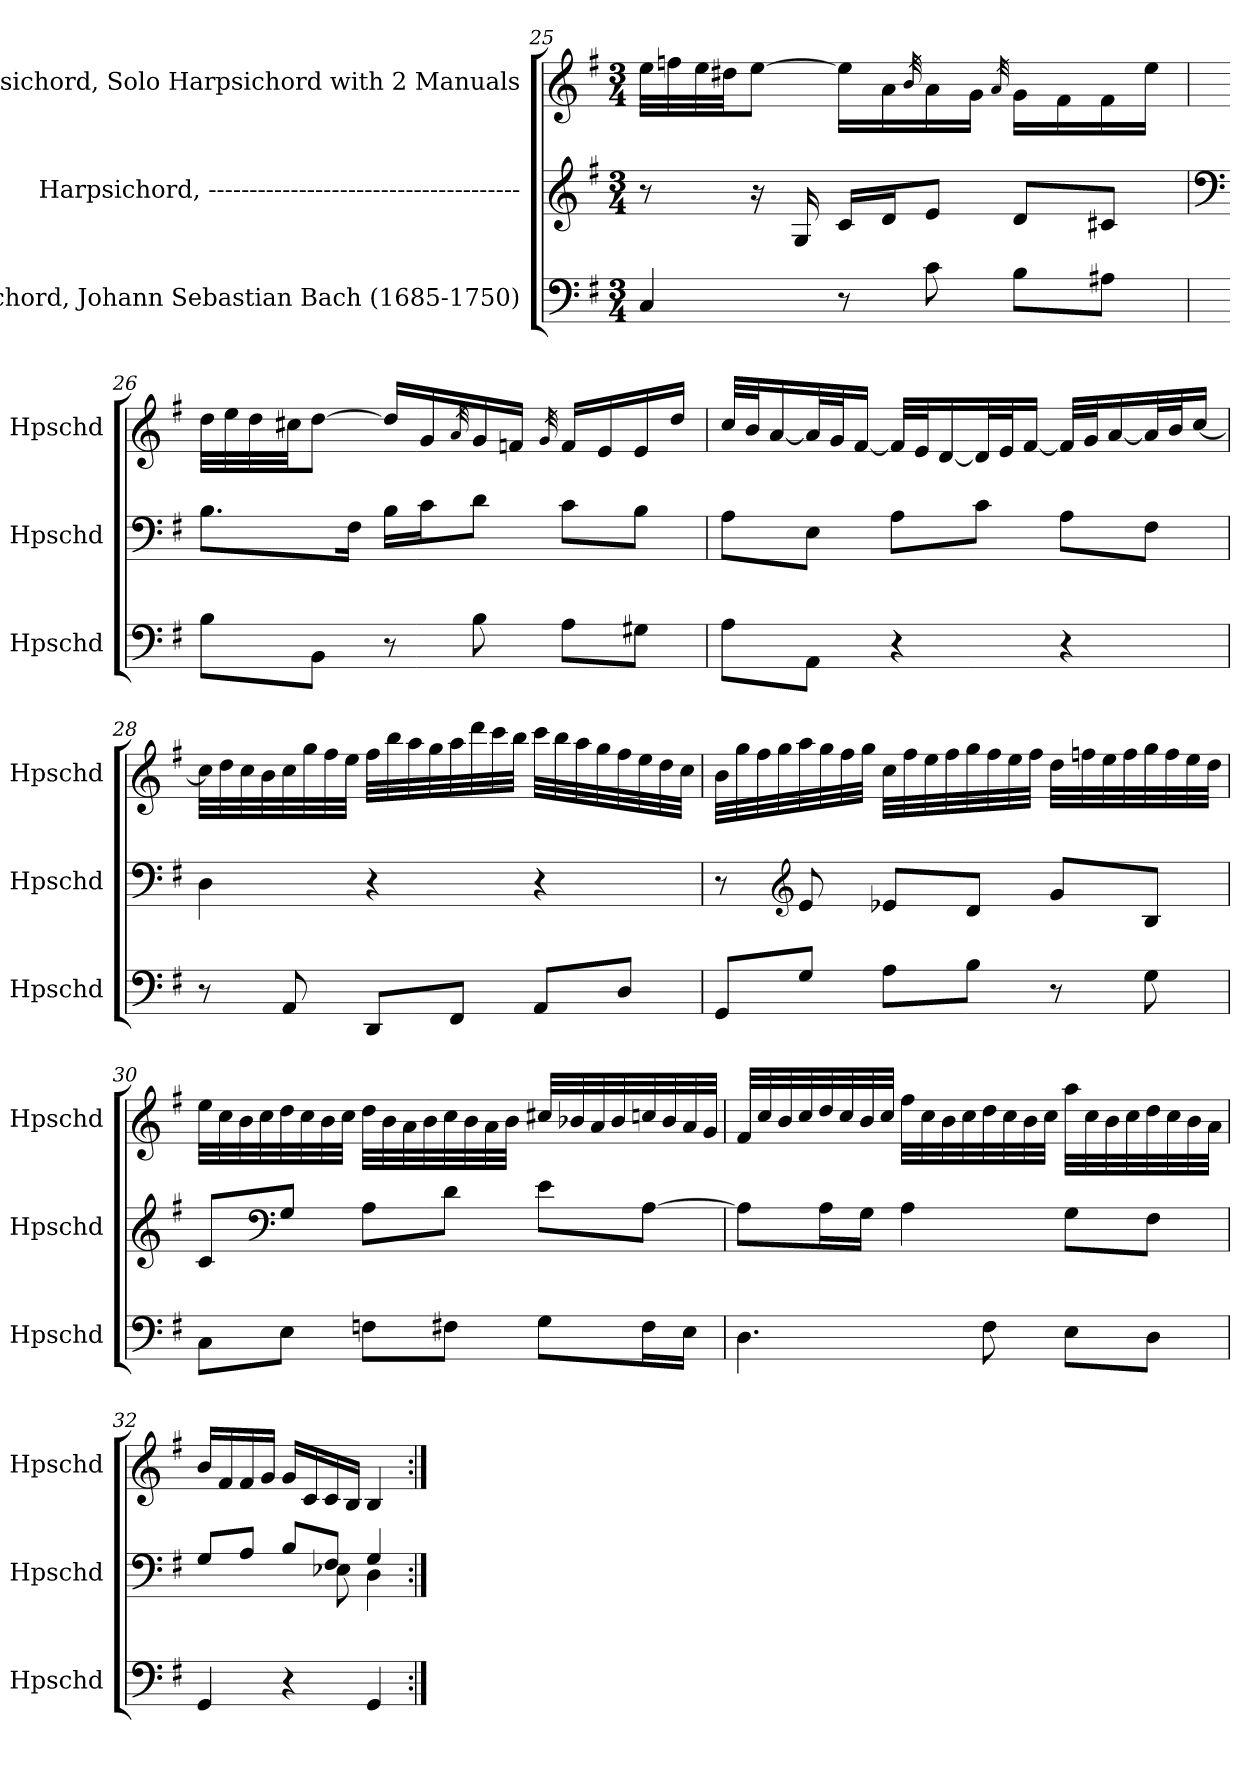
**kern	**kern	**kern
*part3	*part2	*part1
*staff3	*staff2	*staff1
*I"Harpsichord, Johann Sebastian Bach  (1685-1750)	*I"Harpsichord, --------------------------------------	*I"Harpsichord, Solo Harpsichord with 2 Manuals
*I'Hpschd	*I'Hpschd	*I'Hpschd
!!LO:LB:g=z
*clefF4	*clefG2	*clefG2
*k[f#]	*k[f#]	*k[f#]
*M3/4	*M3/4	*M3/4
=25	=25	=25
4C/	8r	32ee\LLL
.	.	32ffn\
.	.	32ee\
.	.	32dd#X\JJ
.	16r	[8ee\J
.	16G/	.
8r	16c/LL	16ee\LL]
.	16d/J	16a\
.	.	32qb/
8c\	8e/J	16a\
.	.	16g\JJ
.	.	32qa/
8B\L	8d/L	16g\LL
.	.	16f#\
8A#X\J	8c#X/J	16f#\
.	.	16ee\JJ
=26	=26	=26
*	*clefF4	*
8B\L	8.B\L	32dd\LLL
.	.	32ee\
.	.	32dd\
.	.	32cc#X\JJ
8BB\J	.	[8dd\J
.	16F#\Jk	.
8r	16B\LL	16dd/LL]
.	16c\J	16g/
.	.	32qa/
8B\	8d\J	16g/
.	.	16fn/JJ
.	.	32qg/
8A\L	8c\L	16f/LL
.	.	16e/
8G#X\J	8B\J	16e/
.	.	16dd/JJ
!!LO:LB:g=z
=27	=27	=27
8A\L	8A\L	32cc/LLL
.	.	32b/J
.	.	[16a/
8AA\J	8E\J	32a/L]
.	.	32g/J
.	.	[16f#/JJ
4r	8A\L	32f#/LLL]
.	.	32e/J
.	.	[16d/
.	8c\J	32d/L]
.	.	32e/J
.	.	[16f#/JJ
4r	8A\L	32f#/LLL]
.	.	32g/J
.	.	[16a/
.	8F#\J	32a/L]
.	.	32b/J
.	.	[16cc/JJ
=28	=28	=28
8r	4D\	32cc\LLL]
.	.	32dd\
.	.	32cc\
.	.	32b\
8AA/	.	32cc\
.	.	32gg\
.	.	32ff#\
.	.	32ee\JJJ
8DD/L	4r	32ff#\LLL
.	.	32bb\
.	.	32aa\
.	.	32gg\
8FF#/J	.	32aa\
.	.	32ddd\
.	.	32ccc\
.	.	32bb\JJJ
8AA/L	4r	32ccc\LLL
.	.	32bb\
.	.	32aa\
.	.	32gg\
8D/J	.	32ff#\
.	.	32ee\
.	.	32dd\
.	.	32cc\JJJ
!!LO:LB:g=z
=29	=29	=29
8GG/L	8r	32b\LLL
.	.	32gg\
.	.	32ff#\
.	.	32gg\
*	*clefG2	*
8G/J	8e/	32aa\
.	.	32gg\
.	.	32ff#\
.	.	32gg\JJJ
8A\L	8e-X/L	32cc\LLL
.	.	32ff#\
.	.	32ee\
.	.	32ff#\
8B\J	8d/J	32gg\
.	.	32ff#\
.	.	32ee\
.	.	32ff#\JJJ
8r	8g/L	32dd\LLL
.	.	32ffn\
.	.	32ee\
.	.	32ff\
8G\	8B/J	32gg\
.	.	32ff\
.	.	32ee\
.	.	32dd\JJJ
=30	=30	=30
8C\L	8c/L	32ee\LLL
.	.	32cc\
.	.	32b\
.	.	32cc\
*	*clefF4	*
8E\J	8G/J	32dd\
.	.	32cc\
.	.	32b\
.	.	32cc\JJJ
8Fn\L	8A\L	32dd\LLL
.	.	32b\
.	.	32a\
.	.	32b\
8F#X\J	8d\J	32cc\
.	.	32b\
.	.	32a\
.	.	32b\JJJ
8G\L	8e\L	32cc#X/LLL
.	.	32b-X/
.	.	32a/
.	.	32b-/
16F#\L	[8A\J	32ccn/
.	.	32b-/
16E\JJ	.	32a/
.	.	32g/JJJ
!!LO:PB:g=z
=31	=31	=31
4.D\	8A\L]	32f#/LLL
.	.	32cc/
.	.	32b/
.	.	32cc/
.	16A\L	32dd/
.	.	32cc/
.	16G\JJ	32b/
.	.	32cc/JJJ
.	4A\	32ff#\LLL
.	.	32cc\
.	.	32b\
.	.	32cc\
8F#\	.	32dd\
.	.	32cc\
.	.	32b\
.	.	32cc\JJJ
8E\L	8G\L	32aa\LLL
.	.	32cc\
.	.	32b\
.	.	32cc\
8D\J	8F#\J	32dd\
.	.	32cc\
.	.	32b\
.	.	32a\JJJ
=32	=32	=32
*	*^	*
4GG/	8G/L	4.ryy	16b/LL
.	.	.	16f#/
.	8A/J	.	16f#/
.	.	.	16g/JJ
4r	8B/L	.	16g/LL
.	.	.	16c/
.	8F#/J	8E-X\	16c/
.	.	.	16B/JJ
4GG/	4G/	4D\	4B/
*	*v	*v	*
=:|!	=:|!	=:|!
*-	*-	*-
